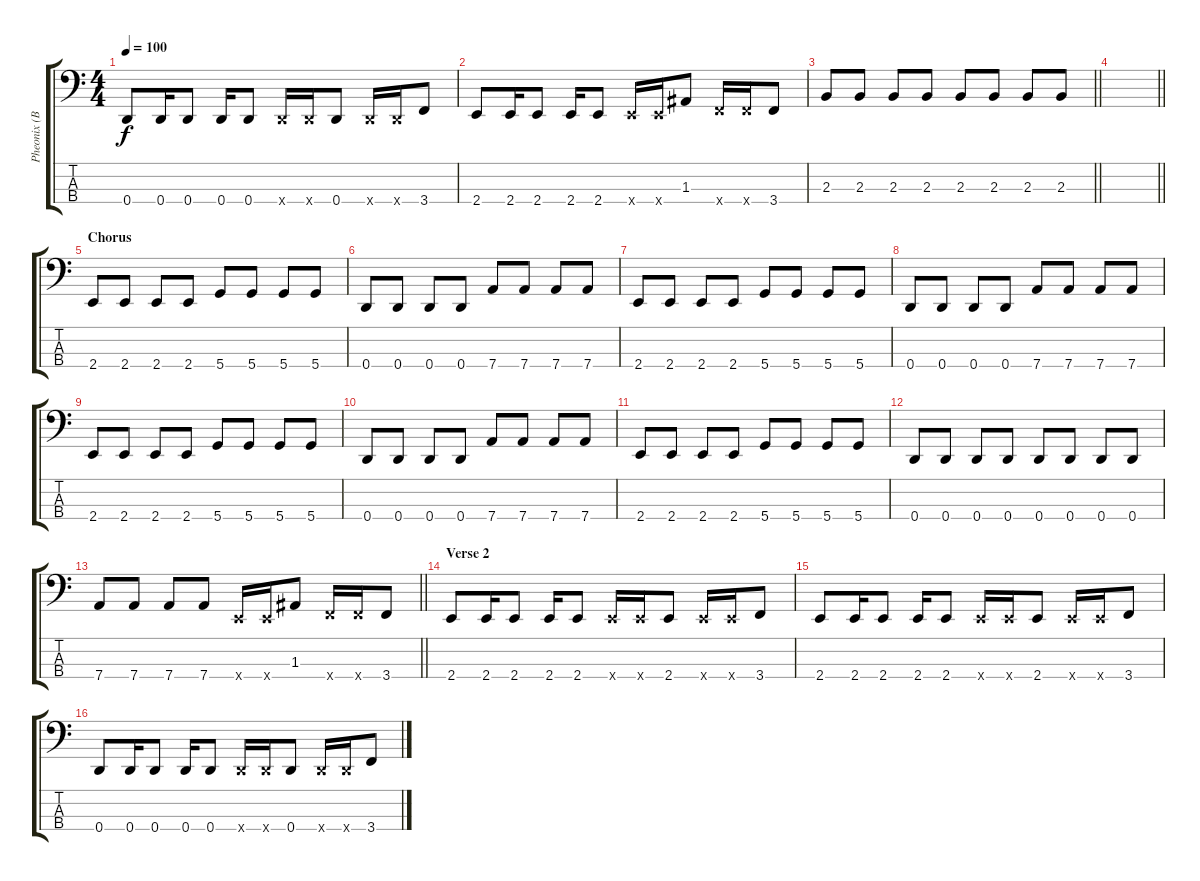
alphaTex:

\track ("Pheonix (Bass)" "Pheonix (B") {instrument electricbasspick}
\staff {score tabs}
\tuning (G2 D2 A1 D1) {hide}
\ts (4 4)
\tempo 100
\clef f4
\ks c
0.4.8{dy f} 0.4.16 0.4.8 0.4.16 0.4.8 0.4{x}.16 0.4{x}.16 0.4.8 0.4{x}.16 0.4{x}.16 3.4.8 |
2.4.8 2.4.16 2.4.8 2.4.16 2.4.8 2.4{x}.16 2.4{x}.16 1.3.8 3.4{x}.16 3.4{x}.16 3.4.8 |
\barLineRight lightlight
2.3.8 2.3.8 2.3.8 2.3.8 2.3.8 2.3.8 2.3.8 2.3.8 |
\barLineRight lightlight
|
\section ("" "Chorus")
2.4.8 2.4.8 2.4.8 2.4.8 5.4.8 5.4.8 5.4.8 5.4.8 |
0.4.8 0.4.8 0.4.8 0.4.8 7.4.8 7.4.8 7.4.8 7.4.8 |
2.4.8 2.4.8 2.4.8 2.4.8 5.4.8 5.4.8 5.4.8 5.4.8 |
0.4.8 0.4.8 0.4.8 0.4.8 7.4.8 7.4.8 7.4.8 7.4.8 |
2.4.8 2.4.8 2.4.8 2.4.8 5.4.8 5.4.8 5.4.8 5.4.8 |
0.4.8 0.4.8 0.4.8 0.4.8 7.4.8 7.4.8 7.4.8 7.4.8 |
2.4.8 2.4.8 2.4.8 2.4.8 5.4.8 5.4.8 5.4.8 5.4.8 |
0.4.8 0.4.8 0.4.8 0.4.8 0.4.8 0.4.8 0.4.8 0.4.8 |
\barLineRight lightlight
7.4.8 7.4.8 7.4.8 7.4.8 2.4{x}.16 2.4{x}.16 1.3.8 3.4{x}.16 3.4{x}.16 3.4.8 |
\section ("" "Verse 2")
2.4.8 2.4.16 2.4.8 2.4.16 2.4.8 2.4{x}.16 2.4{x}.16 2.4.8 2.4{x}.16 2.4{x}.16 3.4.8 |
2.4.8 2.4.16 2.4.8 2.4.16 2.4.8 2.4{x}.16 2.4{x}.16 2.4.8 2.4{x}.16 2.4{x}.16 3.4.8 |
0.4.8 0.4.16 0.4.8 0.4.16 0.4.8 0.4{x}.16 0.4{x}.16 0.4.8 0.4{x}.16 0.4{x}.16 3.4.8
